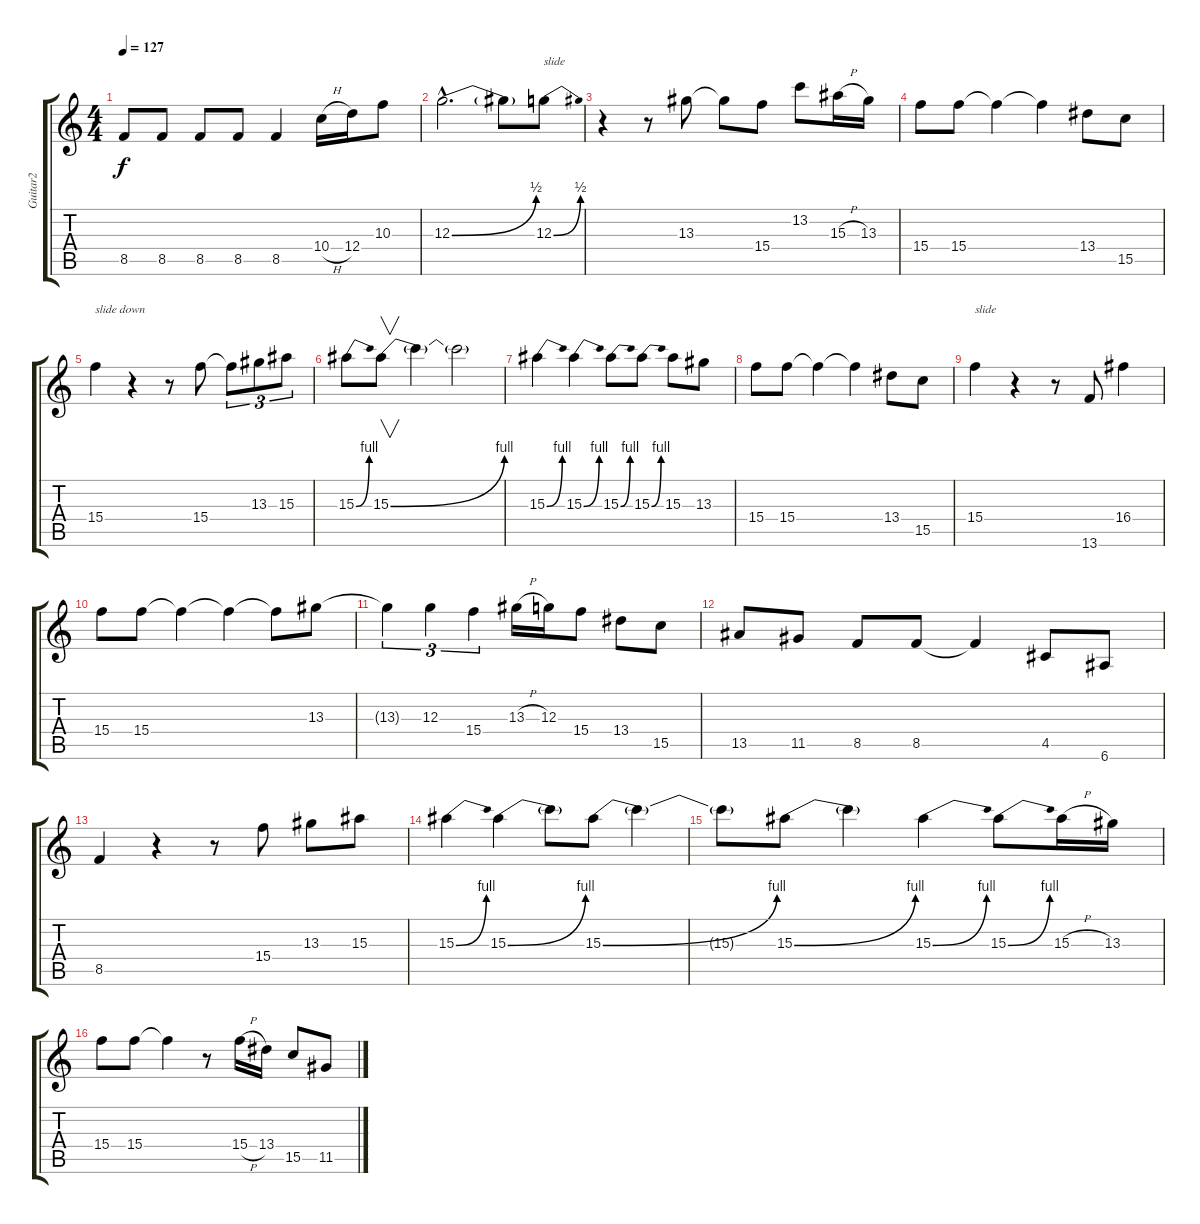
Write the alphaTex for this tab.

\track ("Guitar2" "Guitar2") {instrument overdrivenguitar}
\staff {score tabs}
\tuning (E4 B3 G3 D3 A2 E2) {hide}
\ts (4 4)
\tempo 127
\clef g2
\ks c
8.5.8{dy f} 8.5.8 8.5.8 8.5.8 8.5.4 10.4{h}.16 12.4.16 10.3.8 |
12.3{be (bend 0 0 60 2) hac}.2{d} 12.3{t}.8 12.3{be (bend 0 0 60 2)}.8{txt "slide"} |
r.4 r.8 13.3.8 13.3{t}.8 15.4.8 13.2.8 15.3{h}.16 13.3.16 |
15.4.8 15.4.8 15.4{t}.4 15.4{t}.4 13.4.8 15.5.8 |
15.4.4{txt "slide down"} r.4 r.8 15.4.8 15.4{t}.8{tu (3 2)} 13.3.8{tu (3 2)} 15.3.8{tu (3 2)} |
15.3{be (bend 0 0 60 4)}.8 15.3{be (bend 0 0 60 4)}.8{v} 15.3{t}.4 15.3{t}.2 |
15.3{be (bend 0 0 60 4)}.4 15.3{be (bend 0 0 60 4)}.4 15.3{be (bend 0 0 60 4)}.8 15.3{be (bend 0 0 60 4)}.8 15.3.8 13.3.8 |
15.4.8 15.4.8 15.4{t}.4 15.4{t}.4 13.4.8 15.5.8 |
15.4.4{txt "slide"} r.4 r.8 13.6.8 16.4.4 |
15.4.8 15.4.8 15.4{t}.4 15.4{t}.4 15.4{t}.8 13.3.8 |
13.3{t}.4{tu (3 2)} 12.3.4{tu (3 2)} 15.4.4{tu (3 2)} 13.3{h}.16 12.3.16 15.4.8 13.4.8 15.5.8 |
13.5.8 11.5.8 8.5.8 8.5.8 8.5{t}.4 4.5.8 6.6.8 |
8.5.4 r.4 r.8 15.4.8 13.3.8 15.3.8 |
15.3{be (bend 0 0 60 4)}.4 15.3{be (bend 0 0 60 4)}.4 15.3{t}.8 15.3{be (bend 0 0 60 4)}.8 15.3{t}.4 |
15.3{t}.8 15.3{be (bend 0 0 60 4)}.8 15.3{t}.4 15.3{be (bend 0 0 60 4)}.4 15.3{be (bend 0 0 60 4)}.8 15.3{h}.16 13.3.16 |
15.4.8 15.4.8 15.4{t}.4 r.8 15.4{h}.16 13.4.16 15.5.8 11.5.8
